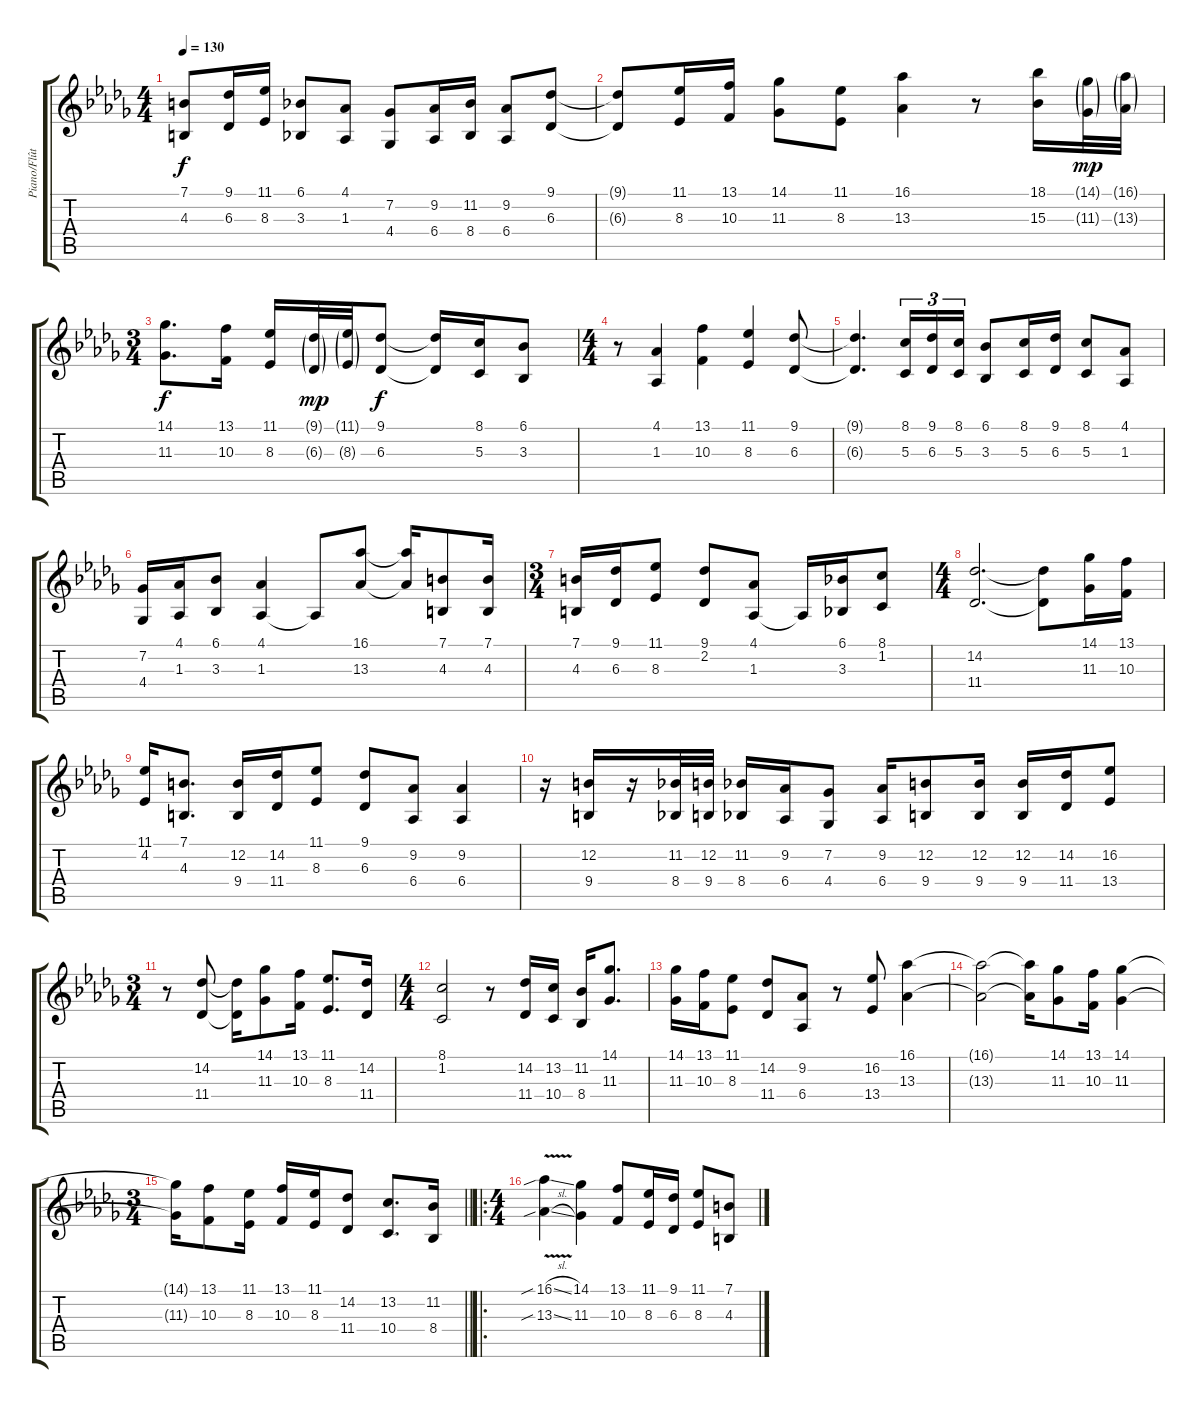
\track ("Piano/Flûte à bec/Guitare" "Piano/Flût") {instrument acousticgrandpiano}
\staff {score tabs}
\tuning (E4 B3 G3 D3 A2 E2) {hide}
\ts (4 4)
\tempo 130
\clef g2
\ks db
(7.1{t} 4.3{t}).8{dy f} (9.1 6.3).16 (11.1 8.3).16 (6.1 3.3).8 (4.1 1.3).8 (7.2 4.4).8 (9.2 6.4).16 (11.2 8.4).16 (9.2 6.4).8 (9.1 6.3).8 |
(9.1{t} 6.3{t}).8 (11.1 8.3).16 (13.1 10.3).16 (14.1 11.3).8 (11.1 8.3).8 (16.1 13.3).4 r.8 (18.1 15.3).16 (14.1{g} 11.3{g}).32{dy mp} (16.1{g} 13.3{g}).32 |
\ts (3 4)
(14.1 11.3).8{d dy f} (13.1 10.3).16 (11.1 8.3).16 (9.1{g} 6.3{g}).32{dy mp} (11.1{g} 8.3{g}).32 (9.1 6.3).8{dy f} (9.1{t} 6.3{t}).16 (8.1 5.3).16 (6.1 3.3).8 |
\ts (4 4)
r.8 (4.1 1.3).4 (13.1 10.3).4 (11.1 8.3).4 (9.1 6.3).8 |
(9.1{t} 6.3{t}).4{d} (8.1 5.3).16{tu (3 2)} (9.1 6.3).16{tu (3 2)} (8.1 5.3).16{tu (3 2)} (6.1 3.3).8 (8.1 5.3).16 (9.1 6.3).16 (8.1 5.3).8 (4.1 1.3).8 |
(7.2 4.4).16 (4.1 1.3).16 (6.1 3.3).8 (4.1 1.3).4 1.3{t}.8 (16.1 13.3).8 (16.1{t} 13.3{t}).16 (7.1 4.3).8 (7.1 4.3).16 |
\ts (3 4)
(7.1 4.3).16 (9.1 6.3).16 (11.1 8.3).8 (9.1 2.2).8 (4.1 1.3).8 1.3{t}.16 (6.1 3.3).16 (8.1 1.2).8 |
\ts (4 4)
(14.2 11.4).2{d} (14.2{t} 11.4{t}).8 (14.1 11.3).16 (13.1 10.3).16 |
(11.1 4.2).16 (7.1 4.3).8{d} (12.2 9.4).16 (14.2 11.4).16 (11.1 8.3).8 (9.1 6.3).8 (9.2 6.4).8 (9.2 6.4).4 |
r.16 (12.2 9.4).16 r.16 (11.2 8.4).32 (12.2 9.4).32 (11.2 8.4).16 (9.2 6.4).16 (7.2 4.4).8 (9.2 6.4).16 (12.2 9.4).8 (12.2 9.4).16 (12.2 9.4).16 (14.2 11.4).16 (16.2 13.4).8 |
\ts (3 4)
r.8 (14.2 11.4).8 (14.2{t} 11.4{t}).16 (14.1 11.3).8 (13.1 10.3).16 (11.1 8.3).8{d} (14.2 11.4).16 |
\ts (4 4)
(8.1 1.2).2 r.8 (14.2 11.4).16 (13.2 10.4).16 (11.2 8.4).16 (14.1 11.3).8{d} |
(14.1 11.3).16 (13.1 10.3).16 (11.1 8.3).8 (14.2 11.4).8 (9.2 6.4).8 r.8 (16.2 13.4).8 (16.1 13.3).4 |
(16.1{t} 13.3{t}).2 (16.1{t} 13.3{t}).16 (14.1 11.3).8 (13.1 10.3).16 (14.1 11.3).4 |
\ts (3 4)
\barLineRight lightlight
(14.1{t} 11.3{t}).16 (13.1 10.3).8 (11.1 8.3).16 (13.1 10.3).16 (11.1 8.3).16 (14.2 11.4).8 (13.2 10.4).8{d} (11.2 8.4).16 |
\ro
\ts (4 4)
(16.1{v sib sl} 13.3{v sib sl}).4 (14.1 11.3).4 (13.1 10.3).8 (11.1 8.3).16 (9.1 6.3).16 (11.1 8.3).8 (7.1 4.3).8
